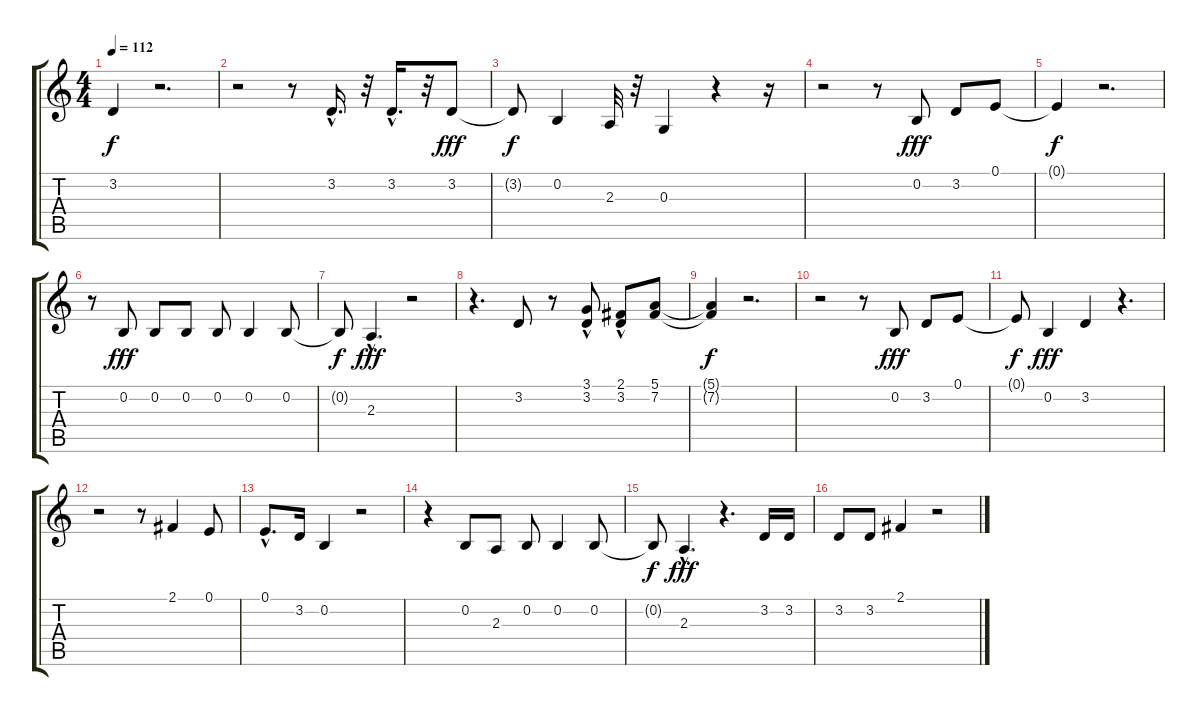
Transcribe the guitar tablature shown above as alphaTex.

\track "" {instrument altosax}
\staff {score tabs}
\tuning (E4 B3 G3 D3 A2 E2) {hide}
\ts (4 4)
\tempo 112
\clef g2
\ks c
3.2{t}.4{dy f} r.2{d} |
r.2 r.8 3.2{hac}.16{d} r.32 3.2{hac}.16{d} r.32 3.2.8{dy fff} |
3.2{t}.8{dy f} 0.2.4 2.3.32 r.32 0.3.4 r.4 r.16 |
r.2 r.8 0.2.8{dy fff} 3.2.8 0.1.8 |
0.1{t}.4{dy f} r.2{d} |
r.8 0.2.8{dy fff} 0.2.8 0.2.8 0.2.8 0.2.4 0.2.8 |
0.2{t}.8{dy f} 2.3{hac}.4{d dy fff} r.2 |
r.4{d} 3.2.8 r.8 (3.1{hac} 3.2).8 (2.1{hac} 3.2).8 (5.1 7.2).8 |
(5.1{t} 7.2{t}).4{dy f} r.2{d} |
r.2 r.8 0.2.8{dy fff} 3.2.8 0.1.8 |
0.1{t}.8{dy f} 0.2.4{dy fff} 3.2.4 r.4{d} |
r.2 r.8 2.1.4 0.1.8 |
0.1{hac}.8{d} 3.2.16 0.2.4 r.2 |
r.4 0.2.8 2.3.8 0.2.8 0.2.4 0.2.8 |
0.2{t}.8{dy f} 2.3{hac}.4{d dy fff} r.4{d} 3.2.16 3.2.16 |
3.2.8 3.2.8 2.1.4 r.2
